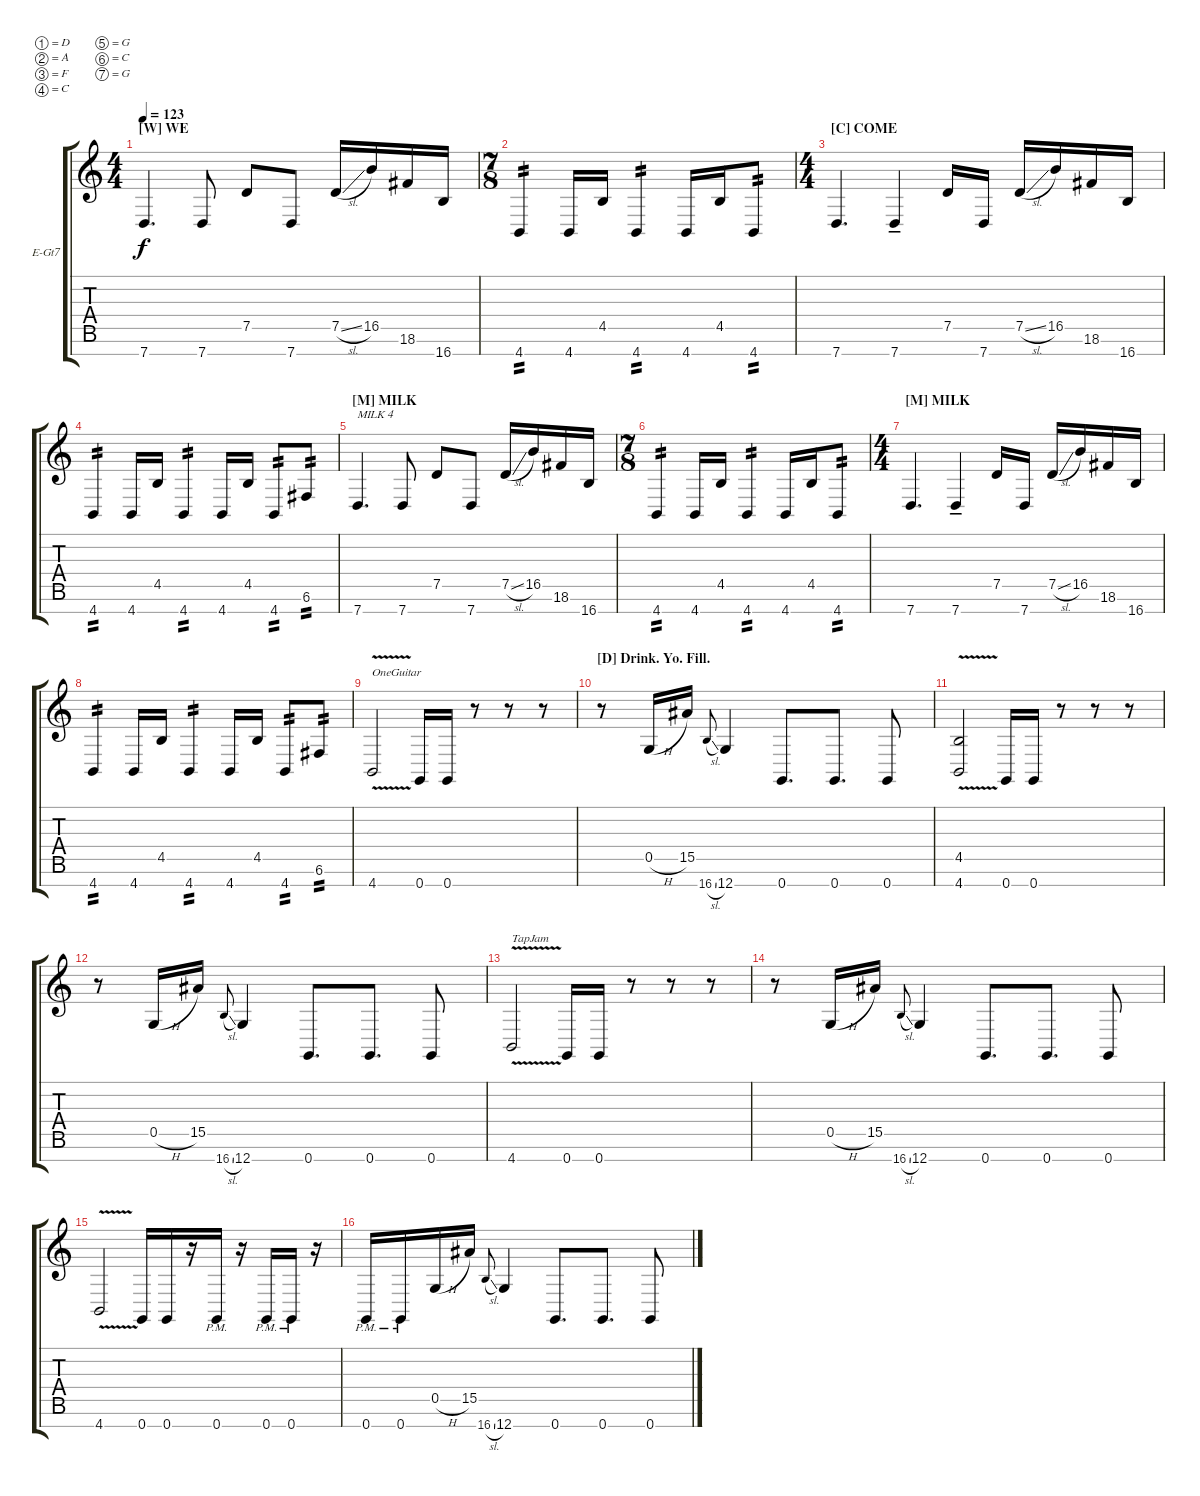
\defaultSystemsLayout 4
\bracketExtendMode groupsimilarinstruments
\firstSystemTrackNameOrientation horizontal
\otherSystemsTrackNameOrientation horizontal
\track ("Adesola" "E-Gt7") {instrument distortionguitar}
\staff {score tabs}
\tuning (D4 A3 F3 C3 G2 C2 G1)
\ts (4 4)
\section ("W" "WE")
\tempo 123
\clef g2
\ks c
7.7.4{d dy f} 7.7.8 7.5.8 7.7.8 7.5{sl}.16 16.5.16 18.6.16 16.7.16 |
\ts (7 8)
4.7.4{tp 2} 4.7.16 4.5.16 4.7.4{tp 2} 4.7.16 4.5.16 4.7.8{tp 2} |
\ts (4 4)
\section ("C" "COME")
7.7.4{d} 7.7{ten}.4 7.5.16 7.7.16 7.5{sl}.16 16.5.16 18.6.16 16.7.16 |
4.7.4{tp 2} 4.7.16 4.5.16 4.7.4{tp 2} 4.7.16 4.5.16 4.7.8{tp 2} 6.6.8{tp 2} |
\section ("M" "MILK")
7.7.4{d txt "MILK 4"} 7.7.8 7.5.8 7.7.8 7.5{sl}.16 16.5.16 18.6.16 16.7.16 |
\ts (7 8)
4.7.4{tp 2} 4.7.16 4.5.16 4.7.4{tp 2} 4.7.16 4.5.16 4.7.8{tp 2} |
\ts (4 4)
\section ("M" "MILK")
7.7.4{d} 7.7{ten}.4 7.5.16 7.7.16 7.5{sl}.16 16.5.16 18.6.16 16.7.16 |
4.7.4{tp 2} 4.7.16 4.5.16 4.7.4{tp 2} 4.7.16 4.5.16 4.7.8{tp 2} 6.6.8{tp 2} |
4.7{v}.2{txt "OneGuitar"} 0.7.16 0.7.16 r.8 r.8 r.8 |
\section ("D" "Drink. Yo. Fill.")
r.8 0.5{h}.16 15.5.16 16.7{sl}.8{gr onbeat} 12.7.4 0.7.8{d} 0.7.8{d} 0.7.8 |
(4.7{v} 4.5).2 0.7.16 0.7.16 r.8 r.8 r.8 |
r.8 0.5{h}.16 15.5.16 16.7{sl}.8{gr onbeat} 12.7.4 0.7.8{d} 0.7.8{d} 0.7.8 |
4.7{v}.2{txt "TapJam"} 0.7.16 0.7.16 r.8 r.8 r.8 |
r.8 0.5{h}.16 15.5.16 16.7{sl}.8{gr onbeat} 12.7.4 0.7.8{d} 0.7.8{d} 0.7.8 |
4.7{v}.2 0.7.16 0.7.16 r.16 0.7{pm}.16 r.16 0.7{pm}.16 0.7{pm}.16 r.16 |
0.7{pm}.16 0.7{pm}.16 0.5{h}.16 15.5.16 16.7{sl}.8{gr onbeat} 12.7.4 0.7.8{d} 0.7.8{d} 0.7.8
